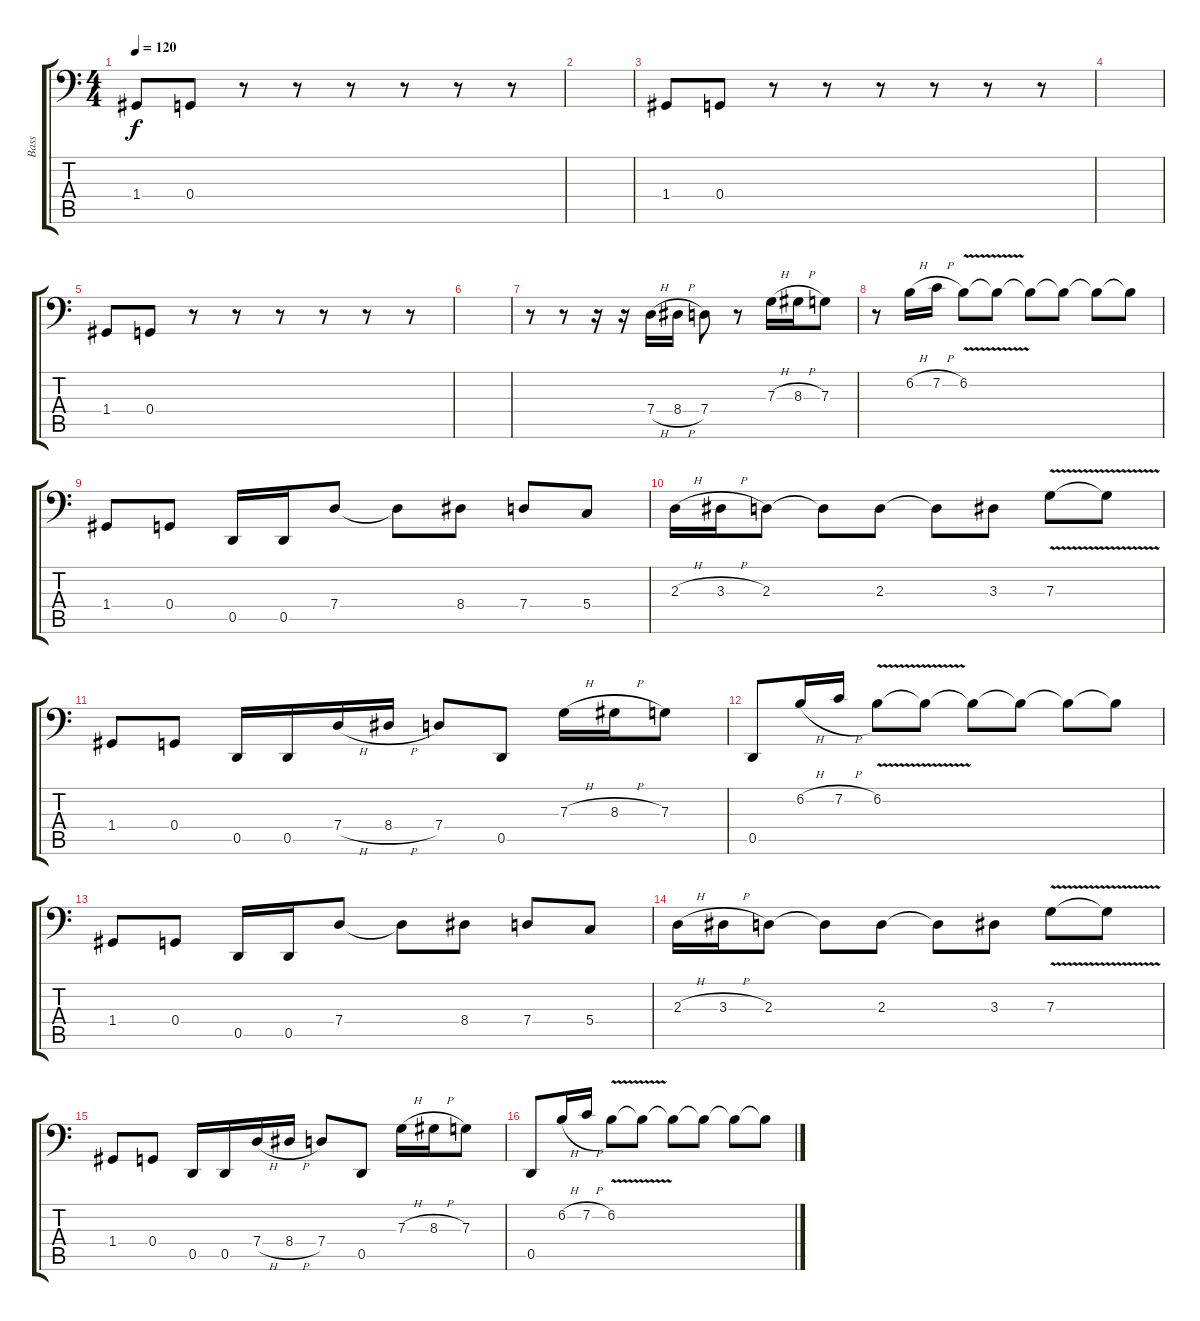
\track ("Bass" "Bass") {instrument electricbasspick}
\staff {score tabs}
\tuning (Bb2 F2 C2 G1 D1 A0) {hide}
\ts (4 4)
\tempo 120
\clef f4
\ks c
1.4.8{dy f} 0.4.8 r.8 r.8 r.8 r.8 r.8 r.8 |
|
1.4.8 0.4.8 r.8 r.8 r.8 r.8 r.8 r.8 |
|
1.4.8 0.4.8 r.8 r.8 r.8 r.8 r.8 r.8 |
|
r.8 r.8 r.16 r.16 7.4{h}.16 8.4{h}.16 7.4.8 r.8 7.3{h}.16 8.3{h}.16 7.3.8 |
r.8 6.2{h}.16 7.2{h}.16 6.2{v}.8 6.2{t}.8 6.2{t}.8 6.2{t}.8 6.2{t}.8 6.2{t}.8 |
1.4.8 0.4.8 0.5.16 0.5.16 7.4.8 7.4{t}.8 8.4.8 7.4.8 5.4.8 |
2.3{h}.16 3.3{h}.16 2.3.8 2.3{t}.8 2.3.8 2.3{t}.8 3.3.8 7.3{v}.8 7.3{t}.8 |
1.4.8 0.4.8 0.5.16 0.5.16 7.4{h}.16 8.4{h}.16 7.4.8 0.5.8 7.3{h}.16 8.3{h}.16 7.3.8 |
0.5.8 6.2{h}.16 7.2{h}.16 6.2{v}.8 6.2{t}.8 6.2{t}.8 6.2{t}.8 6.2{t}.8 6.2{t}.8 |
1.4.8 0.4.8 0.5.16 0.5.16 7.4.8 7.4{t}.8 8.4.8 7.4.8 5.4.8 |
2.3{h}.16 3.3{h}.16 2.3.8 2.3{t}.8 2.3.8 2.3{t}.8 3.3.8 7.3{v}.8 7.3{t}.8 |
1.4.8 0.4.8 0.5.16 0.5.16 7.4{h}.16 8.4{h}.16 7.4.8 0.5.8 7.3{h}.16 8.3{h}.16 7.3.8 |
0.5.8 6.2{h}.16 7.2{h}.16 6.2{v}.8 6.2{t}.8 6.2{t}.8 6.2{t}.8 6.2{t}.8 6.2{t}.8
